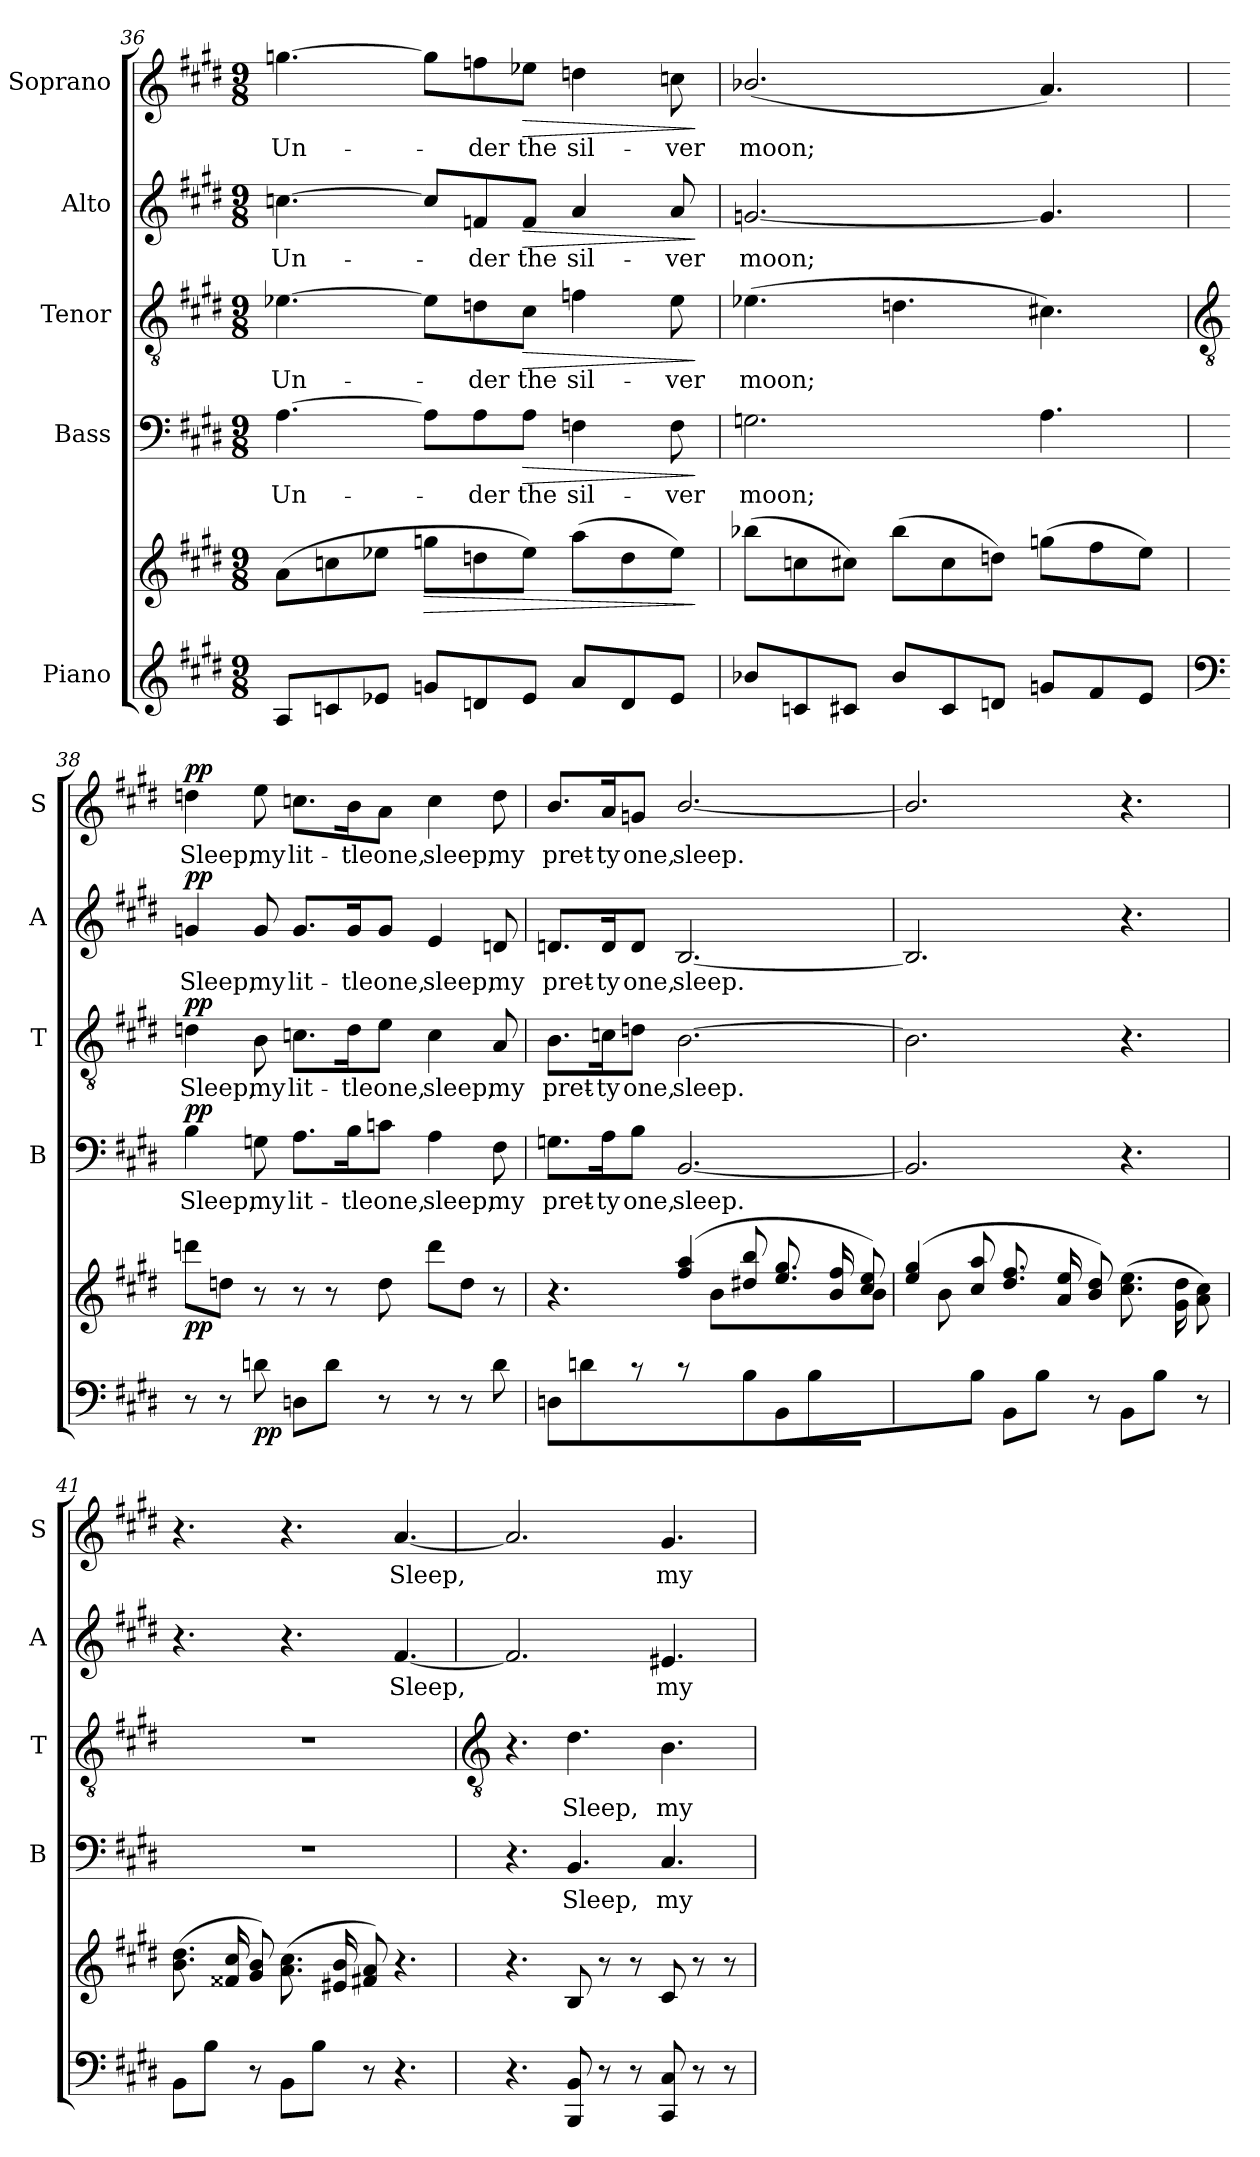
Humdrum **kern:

**kern	**kern	**dynam	**kern	**text	**dynam	**kern	**text	**dynam	**kern	**text	**dynam	**kern	**text	**dynam
*part5	*part5	*part5	*part4	*part4	*part4	*part3	*part3	*part3	*part2	*part2	*part2	*part1	*part1	*part1
*staff6	*staff5	*staff5/6	*staff4	*staff4	*staff4	*staff3	*staff3	*staff3	*staff2	*staff2	*staff2	*staff1	*staff1	*staff1
*I"Piano	*	*	*I"Bass	*	*	*I"Tenor	*	*	*I"Alto	*	*	*I"Soprano	*	*
*	*	*	*I'B	*	*	*I'T	*	*	*I'A	*	*	*I'S	*	*
*clefG2	*clefG2	*	*clefF4	*	*	*clefGv2	*	*	*clefG2	*	*	*clefG2	*	*
*k[f#c#g#d#]	*k[f#c#g#d#]	*	*k[f#c#g#d#]	*	*	*k[f#c#g#d#]	*	*	*k[f#c#g#d#]	*	*	*k[f#c#g#d#]	*	*
*E:	*E:	*	*E:	*	*	*E:	*	*	*E:	*	*	*E:	*	*
*M9/8	*M9/8	*	*M9/8	*	*	*M9/8	*	*	*M9/8	*	*	*M9/8	*	*
=36	=36	=36	=36	=36	=36	=36	=36	=36	=36	=36	=36	=36	=36	=36
!	!	!	!	!LO:LY:b	!	!	!LO:LY:b	!	!	!LO:LY:b	!	!	!LO:LY:b	!
8AL	(>8aL	.	[4.A	Un-	.	[4.e-X	Un-	.	[4.ccn	Un-	.	[4.ggn	Un-	.
8cn	8ccn	.	.	.	.	.	.	.	.	.	.	.	.	.
8e-XJ	8ee-XJ	.	.	.	.	.	.	.	.	.	.	.	.	.
!	!	!LO:HP:b	!	!	!	!	!	!	!	!	!	!	!	!
8gnL	8ggnL	>	8A\L]	.	.	8e-\L]	.	.	8cc/L]	.	.	8gg\L]	.	.
!	!	!	!	!LO:LY:b	!	!	!LO:LY:b	!	!	!LO:LY:b	!	!	!LO:LY:b	!
8dn	8ddn	.	8A\	der	.	8dn\	der	.	8fn/	der	.	8ffn\	der	.
!	!	!	!	!LO:LY:b	!LO:HP:b	!	!LO:LY:b	!LO:HP:b	!	!LO:LY:b	!LO:HP:b	!	!LO:LY:b	!LO:HP:b
8e-J	8ee-J)	.	8A\J	the	>	8c#\J	the	>	8f/J	the	>	8ee-X\J	the	>
!	!	!	!	!LO:LY:b	!	!	!LO:LY:b	!	!	!LO:LY:b	!	!	!LO:LY:b	!
8aL	(>8aaL	.	4Fn	sil-	.	4fn	sil-	.	4a	sil-	.	4ddn	sil-	.
8d	8dd	.	.	.	.	.	.	.	.	.	.	.	.	.
!	!	!	!	!LO:LY:b	!	!	!LO:LY:b	!	!	!LO:LY:b	!	!	!LO:LY:b	!
8e-J	8ee-J)	.	8F	-ver	.	8e-	-ver	.	8a	-ver	.	8ccn	-ver	.
.	.	]	.	.	]	.	.	]	.	.	]	.	.	]
=37	=37	=37	=37	=37	=37	=37	=37	=37	=37	=37	=37	=37	=37	=37
!	!	!	!	!LO:LY:b	!	!	!LO:LY:b	!	!	!LO:LY:b	!	!	!LO:LY:b	!
8b-XL	(>8bb-XL	.	2.Gn	moon;	.	(>4.e-X	moon;	.	[2.gn	moon;	.	(<2.b-X/	moon;	.
8cn	8ccn	.	.	.	.	.	.	.	.	.	.	.	.	.
8c#XJ	8cc#XJ)	.	.	.	.	.	.	.	.	.	.	.	.	.
8b-L	(>8bb-L	.	.	.	.	4.dn	.	.	.	.	.	.	.	.
8c#	8cc#	.	.	.	.	.	.	.	.	.	.	.	.	.
8dnJ	8ddnJ)	.	.	.	.	.	.	.	.	.	.	.	.	.
8gnL	(>8ggnL	.	4.A	.	.	4.c#X)	.	.	4.g]	.	.	4.a)	.	.
8f#	8ff#	.	.	.	.	.	.	.	.	.	.	.	.	.
8eJ	8eeJ)	.	.	.	.	.	.	.	.	.	.	.	.	.
!!LO:LB:g=z
=38	=38	=38	=38	=38	=38	=38	=38	=38	=38	=38	=38	=38	=38	=38
*clefF4	*	*	*	*	*	*clefGv2	*	*	*	*	*	*	*	*
!	!	!LO:DY:b	!	!LO:LY:b	!LO:DY:b	!	!LO:LY:b	!LO:DY:b	!	!LO:LY:b	!LO:DY:b	!	!LO:LY:b	!LO:DY:b
8r	8dddnL	pp	4B	Sleep,	pp	4dn	Sleep,	pp	4gn	Sleep,	pp	4ddn	Sleep,	pp
8r	8ddnJ	.	.	.	.	.	.	.	.	.	.	.	.	.
!	!	!LO:DY:b=2	!	!LO:LY:b	!	!	!LO:LY:b	!	!	!LO:LY:b	!	!	!LO:LY:b	!
8dn	8r	pp	8Gn	my	.	8B	my	.	8g	my	.	8ee	my	.
!	!	!	!	!LO:LY:b	!	!	!LO:LY:b	!	!	!LO:LY:b	!	!	!LO:LY:b	!
8DnL	8r	.	8.A\L	lit-	.	8.cn\L	lit-	.	8.g/L	lit-	.	8.ccn\L	lit-	.
8dJ	8r	.	.	.	.	.	.	.	.	.	.	.	.	.
!	!	!	!	!LO:LY:b	!	!	!LO:LY:b	!	!	!LO:LY:b	!	!	!LO:LY:b	!
.	.	.	16B\K	-tle	.	16d\K	-tle	.	16g/K	-tle	.	16b\K	-tle	.
!	!	!	!	!LO:LY:b	!	!	!LO:LY:b	!	!	!LO:LY:b	!	!	!LO:LY:b	!
8r	8dd	.	8cn\J	one,	.	8e\J	one,	.	8g/J	one,	.	8a\J	one,	.
!	!	!	!	!LO:LY:b	!	!	!LO:LY:b	!	!	!LO:LY:b	!	!	!LO:LY:b	!
8r	8dddL	.	4A	sleep,	.	4c	sleep,	.	4e	sleep,	.	4cc	sleep,	.
8r	8ddJ	.	.	.	.	.	.	.	.	.	.	.	.	.
!	!	!	!	!LO:LY:b	!	!	!LO:LY:b	!	!	!LO:LY:b	!	!	!LO:LY:b	!
8d	8r	.	8F#	my	.	8A	my	.	8dn	my	.	8dd	my	.
=39	=39	=39	=39	=39	=39	=39	=39	=39	=39	=39	=39	=39	=39	=39
*	*^	*	*	*	*	*	*	*	*	*	*	*	*	*
!	!	!	!	!	!LO:LY:b	!	!	!LO:LY:b	!	!	!LO:LY:b	!	!	!LO:LY:b	!
8DnL	4.r	2ryy	.	8.Gn\L	pret-	.	8.B\L	pret-	.	8.dn/L	pret-	.	8.b/L	pret-	.
8dnJ	.	.	.	.	.	.	.	.	.	.	.	.	.	.	.
!	!	!	!	!	!LO:LY:b	!	!	!LO:LY:b	!	!	!LO:LY:b	!	!	!LO:LY:b	!
.	.	.	.	16A\K	-ty	.	16cn\K	-ty	.	16d/K	-ty	.	16a/K	-ty	.
!	!	!	!	!	!LO:LY:b	!	!	!LO:LY:b	!	!	!LO:LY:b	!	!	!LO:LY:b	!
8r	.	.	.	8B\J	one,	.	8dn\J	one,	.	8d/J	one,	.	8gn/J	one,	.
!	!	!	!	!	!LO:LY:b	!	!	!LO:LY:b	!	!	!LO:LY:b	!	!	!LO:LY:b	!
8r	(<4ff#/ 4aa/	.	.	[2.BB	sleep.	.	[2.B	sleep.	.	[2.B	sleep.	.	[2.b/	sleep.	.
8ryy	.	8bL	.	.	.	.	.	.	.	.	.	.	.	.	.
8BJ	8dd#X/ 8bb/	4.ryy	.	.	.	.	.	.	.	.	.	.	.	.	.
8BBL	8.ee/ 8.gg#/L	.	.	.	.	.	.	.	.	.	.	.	.	.	.
8B	.	.	.	.	.	.	.	.	.	.	.	.	.	.	.
.	16b/ 16ff#/L	.	.	.	.	.	.	.	.	.	.	.	.	.	.
8ryy	8cc#/ 8ee/J)	8bJ	.	.	.	.	.	.	.	.	.	.	.	.	.
=40	=40	=40	=40	=40	=40	=40	=40	=40	=40	=40	=40	=40	=40	=40	=40
8ryy	(<4ee/ 4gg#/	8ryy	.	2.BB]	.	.	2.B]	.	.	2.B]	.	.	2.b/]	.	.
8ryy	.	8bL	.	.	.	.	.	.	.	.	.	.	.	.	.
8BJ	8cc#/ 8aa/	2..ryy	.	.	.	.	.	.	.	.	.	.	.	.	.
8BBL	8.dd#/ 8.ff#/L	.	.	.	.	.	.	.	.	.	.	.	.	.	.
8BJ	.	.	.	.	.	.	.	.	.	.	.	.	.	.	.
.	16a/ 16ee/L	.	.	.	.	.	.	.	.	.	.	.	.	.	.
8r	8b/ 8dd#/J)	.	.	.	.	.	.	.	.	.	.	.	.	.	.
8BBL	(>8.cc# 8.eeL	.	.	4.r	.	.	4.r	.	.	4.r	.	.	4.r	.	.
8BJ	.	.	.	.	.	.	.	.	.	.	.	.	.	.	.
.	16g# 16dd#L	.	.	.	.	.	.	.	.	.	.	.	.	.	.
8r	8a 8cc#J)	.	.	.	.	.	.	.	.	.	.	.	.	.	.
*	*v	*v	*	*	*	*	*	*	*	*	*	*	*	*	*
=41	=41	=41	=41	=41	=41	=41	=41	=41	=41	=41	=41	=41	=41	=41
!	!	!	!LO:N:vis=1	!	!	!LO:N:vis=1	!	!	!	!	!	!	!	!
8BBL	(<8.b 8.dd#L	.	8%9r	.	.	8%9r	.	.	4.r	.	.	4.r	.	.
8BJ	.	.	.	.	.	.	.	.	.	.	.	.	.	.
.	16f##X 16cc#L	.	.	.	.	.	.	.	.	.	.	.	.	.
8r	8g# 8bJ)	.	.	.	.	.	.	.	.	.	.	.	.	.
8BBL	(<8.a 8.cc#L	.	.	.	.	.	.	.	4.r	.	.	4.r	.	.
8BJ	.	.	.	.	.	.	.	.	.	.	.	.	.	.
.	16e#X 16bL	.	.	.	.	.	.	.	.	.	.	.	.	.
8r	8f#X 8aJ)	.	.	.	.	.	.	.	.	.	.	.	.	.
!	!	!	!	!	!	!	!	!	!	!LO:LY:b	!	!	!LO:LY:b	!
4.r	4.r	.	.	.	.	.	.	.	[4.f#	Sleep,	.	[4.a	Sleep,	.
!!LO:LB:g=z
=42	=42	=42	=42	=42	=42	=42	=42	=42	=42	=42	=42	=42	=42	=42
*	*	*	*	*	*	*clefGv2	*	*	*	*	*	*	*	*
4.r	4.r	.	4.r	.	.	4.r	.	.	2.f#]	.	.	2.a]	.	.
!	!	!	!	!LO:LY:b	!	!	!LO:LY:b	!	!	!	!	!	!	!
8BBB 8BB	8B	.	4.BB	Sleep,	.	4.d#	Sleep,	.	.	.	.	.	.	.
8r	8r	.	.	.	.	.	.	.	.	.	.	.	.	.
8r	8r	.	.	.	.	.	.	.	.	.	.	.	.	.
!	!	!	!	!LO:LY:b	!	!	!LO:LY:b	!	!	!LO:LY:b	!	!	!LO:LY:b	!
8CC# 8C#	8c#	.	4.C#	my	.	4.B	my	.	4.e#X	my	.	4.g#	my	.
8r	8r	.	.	.	.	.	.	.	.	.	.	.	.	.
8r	8r	.	.	.	.	.	.	.	.	.	.	.	.	.
=	=	=	=	=	=	=	=	=	=	=	=	=	=	=
*-	*-	*-	*-	*-	*-	*-	*-	*-	*-	*-	*-	*-	*-	*-
